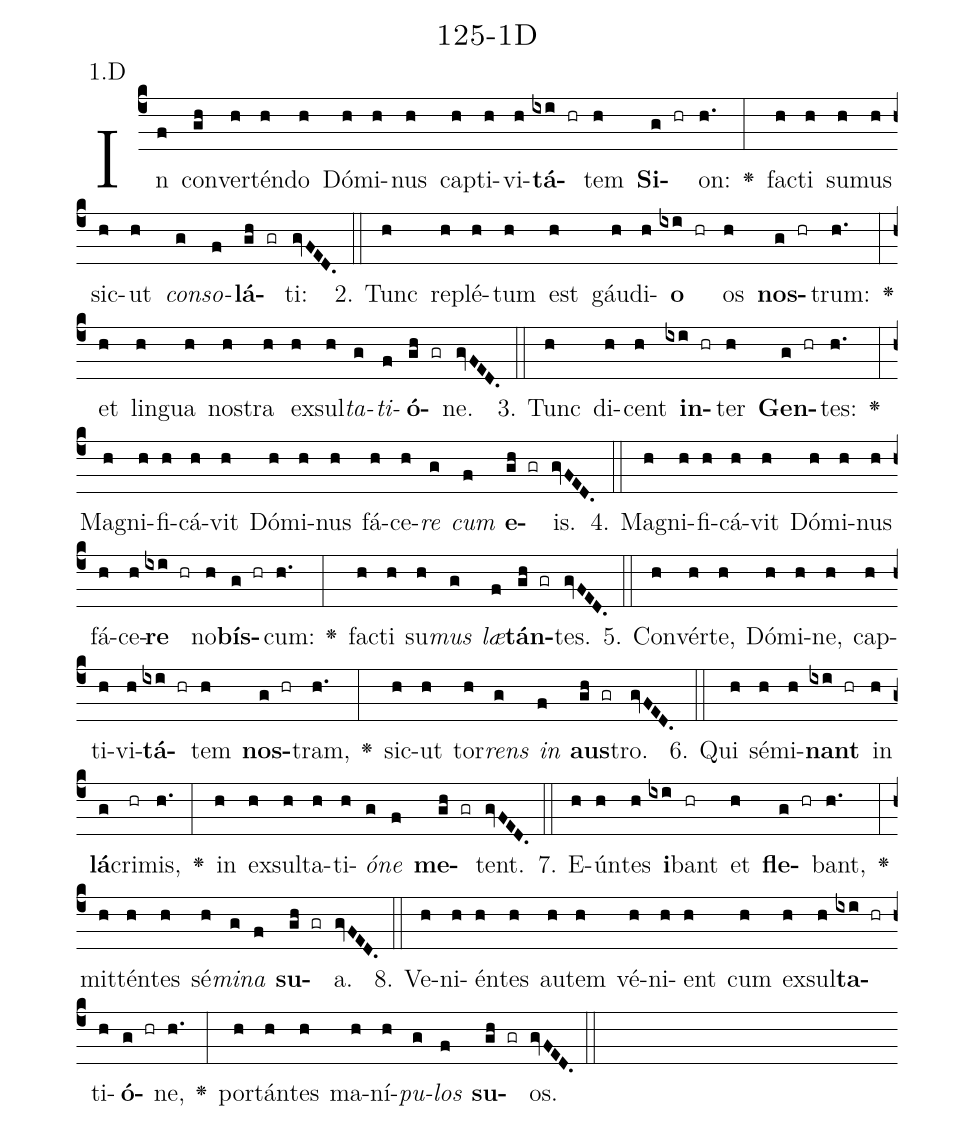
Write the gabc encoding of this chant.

name: 125-1D;
annotation: 1.D;
%%
(c4)In(f) con(gh)ver(h)tén(h)do(h) Dó(h)mi(h)nus(h) cap(h)ti(h)vi(h)<b>tá</b>(ixi hr)tem(h) <b>Si</b>(g hr)on:(h.) <v>\greheightstar</v>(:) fac(h)ti(h) su(h)mus(h) sic(h)ut(h) <i>con</i>(g)<i>so</i>(f)<b>lá</b>(gh gr)ti:(gvFED.) (::)
2. Tunc(h) re(h)plé(h)tum(h) est(h) gáu(h)di(h)<b>o</b>(ixi hr) os(h) <b>nos</b>(g hr)trum:(h.) <v>\greheightstar</v>(:) et(h) lin(h)gua(h) nos(h)tra(h) ex(h)sul(h)<i>ta</i>(g)<i>ti</i>(f)<b>ó</b>(gh gr)ne.(gvFED.) (::)
3. Tunc(h) di(h)cent(h) <b>in</b>(ixi hr)ter(h) <b>Gen</b>(g hr)tes:(h.) <v>\greheightstar</v>(:) Ma(h)gni(h)fi(h)cá(h)vit(h) Dó(h)mi(h)nus(h) fá(h)ce(h)<i>re</i>(g) <i>cum</i>(f) <b>e</b>(gh gr)is.(gvFED.) (::)
4. Ma(h)gni(h)fi(h)cá(h)vit(h) Dó(h)mi(h)nus(h) fá(h)ce(h)<b>re</b>(ixi hr) no(h)<b>bís</b>(g hr)cum:(h.) <v>\greheightstar</v>(:) fac(h)ti(h) su(h)<i>mus</i>(g) <i>læ</i>(f)<b>tán</b>(gh gr)tes.(gvFED.) (::)
5. Con(h)vér(h)te,(h) Dó(h)mi(h)ne,(h) cap(h)ti(h)vi(h)<b>tá</b>(ixi hr)tem(h) <b>nos</b>(g hr)tram,(h.) <v>\greheightstar</v>(:) sic(h)ut(h) tor(h)<i>rens</i>(g) <i>in</i>(f) <b>aus</b>(gh gr)tro.(gvFED.) (::)
6. Qui(h) sé(h)mi(h)<b>nant</b>(ixi hr) in(h) <b>lá</b>(g)cri(hr)mis,(h.) <v>\greheightstar</v>(:) in(h) ex(h)sul(h)ta(h)ti(h)<i>ó</i>(g)<i>ne</i>(f) <b>me</b>(gh gr)tent.(gvFED.) (::)
7. E(h)ún(h)tes(h) <b>i</b>(ixi)bant(hr) et(h) <b>fle</b>(g hr)bant,(h.) <v>\greheightstar</v>(:) mit(h)tén(h)tes(h) sé(h)<i>mi</i>(g)<i>na</i>(f) <b>su</b>(gh gr)a.(gvFED.) (::)
8. Ve(h)ni(h)én(h)tes(h) au(h)tem(h) vé(h)ni(h)ent(h) cum(h) ex(h)sul(h)<b>ta</b>(ixi hr)ti(h)<b>ó</b>(g hr)ne,(h.) <v>\greheightstar</v>(:) por(h)tán(h)tes(h) ma(h)ní(h)<i>pu</i>(g)<i>los</i>(f) <b>su</b>(gh gr)os.(gvFED.) (::)
